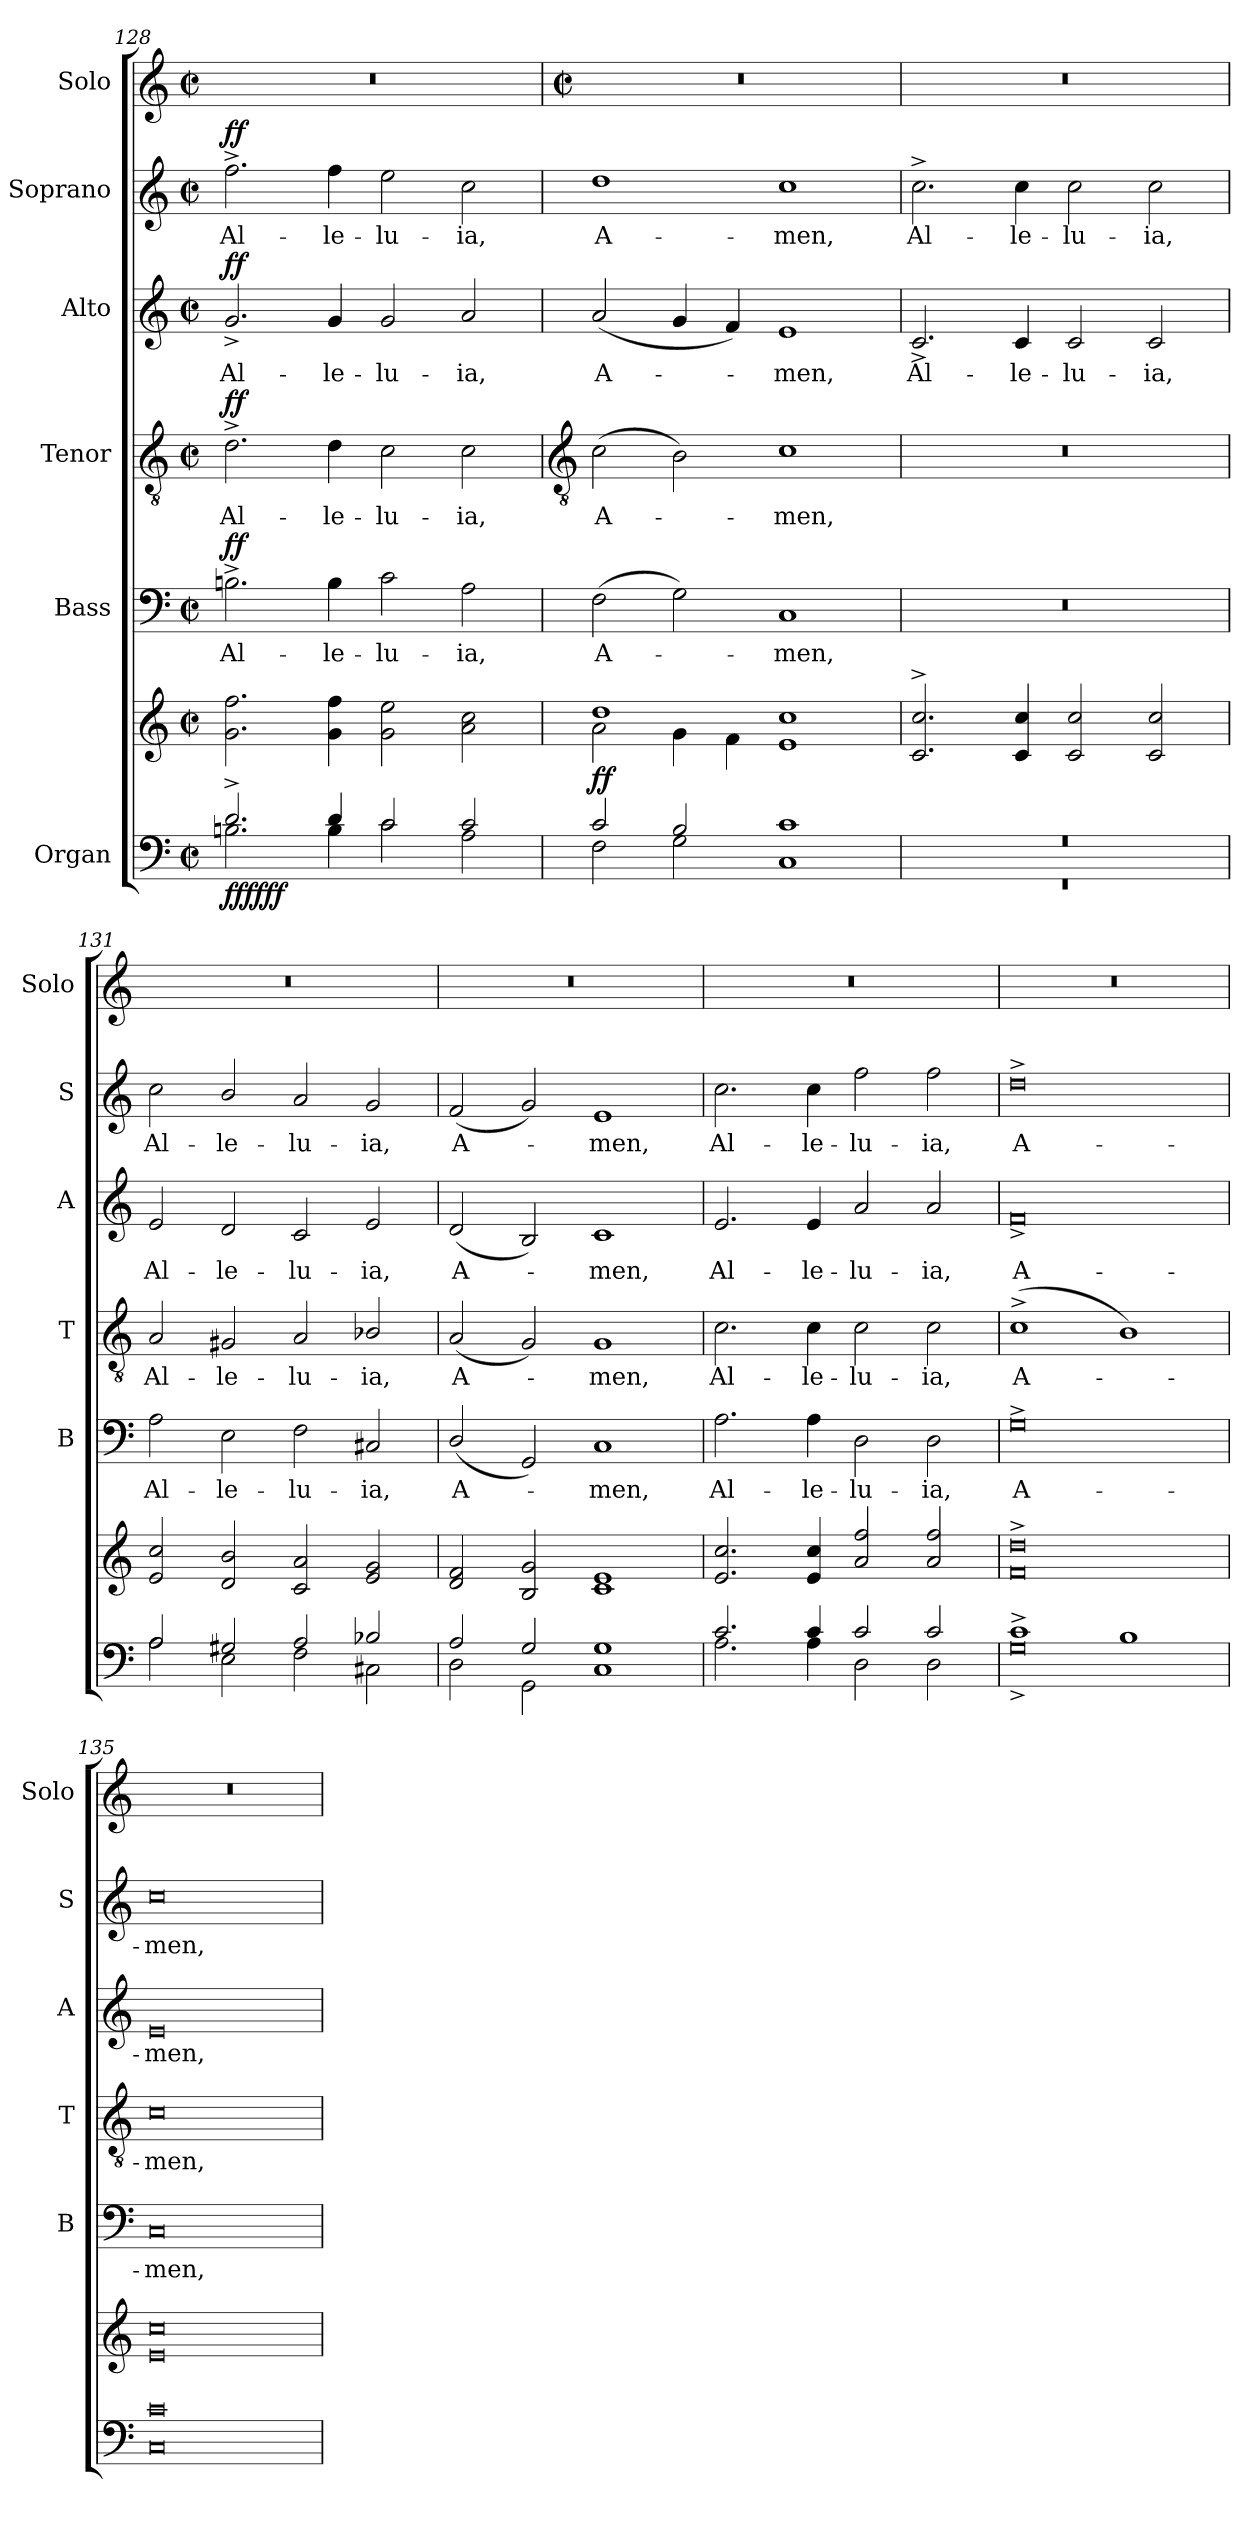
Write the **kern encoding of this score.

**kern	**kern	**dynam	**kern	**text	**dynam	**kern	**text	**dynam	**kern	**text	**dynam	**kern	**text	**dynam	**kern
*part6	*part6	*part6	*part5	*part5	*part5	*part4	*part4	*part4	*part3	*part3	*part3	*part2	*part2	*part2	*part1
*staff7	*staff6	*staff6/7	*staff5	*staff5	*staff5	*staff4	*staff4	*staff4	*staff3	*staff3	*staff3	*staff2	*staff2	*staff2	*staff1
*I"Organ	*	*	*I"Bass	*	*	*I"Tenor	*	*	*I"Alto	*	*	*I"Soprano	*	*	*I"Solo
*	*	*	*I'B	*	*	*I'T	*	*	*I'A	*	*	*I'S	*	*	*I'Solo
*clefF4	*clefG2	*	*clefF4	*	*	*clefGv2	*	*	*clefG2	*	*	*clefG2	*	*	*clefG2
*k[]	*k[]	*	*k[]	*	*	*k[]	*	*	*k[]	*	*	*k[]	*	*	*k[]
*C:	*C:	*	*C:	*	*	*C:	*	*	*C:	*	*	*C:	*	*	*C:
*M4/2	*M4/2	*	*M4/2	*	*	*M4/2	*	*	*M4/2	*	*	*M4/2	*	*	*M4/2
*met(c|)	*met(c|)	*	*met(c|)	*	*	*met(c|)	*	*	*met(c|)	*	*	*met(c|)	*	*	*met(c|)
=128	=128	=128	=128	=128	=128	=128	=128	=128	=128	=128	=128	=128	=128	=128	=128
*^	*	*	*	*	*	*	*	*	*	*	*	*	*	*	*
!	!	!	!LO:DY:b=2	!	!LO:LY:b	!	!	!LO:LY:b	!	!	!LO:LY:b	!	!	!LO:LY:b	!	!
!	!	!	!LO:DY:n=1:b=2	!	!	!	!	!	!	!	!	!	!	!	!	!
!	!	!	!LO:DY:n=2:b	!	!	!LO:DY:b	!	!	!LO:DY:b	!	!	!LO:DY:b	!	!	!LO:DY:b	!
2.d^/	2.Bn\	2.g 2.ff	ff ff ff	2.Bn^	Al-	ff	2.d^	Al-	ff	2.g^	Al-	ff	2.ff^	Al-	ff	0r
!	!	!	!	!	!LO:LY:b	!	!	!LO:LY:b	!	!	!LO:LY:b	!	!	!LO:LY:b	!	!
4d/	4B\	4g 4ff	.	4B	-le-	.	4d	-le-	.	4g	-le-	.	4ff	-le-	.	.
!	!	!	!	!	!LO:LY:b	!	!	!LO:LY:b	!	!	!LO:LY:b	!	!	!LO:LY:b	!	!
2c/	2c\	2g 2ee	.	2c	-lu-	.	2c	-lu-	.	2g	-lu-	.	2ee	-lu-	.	.
!	!	!	!	!	!LO:LY:b	!	!	!LO:LY:b	!	!	!LO:LY:b	!	!	!LO:LY:b	!	!
2c/	2A\	2a 2cc	.	2A	-ia,	.	2c	-ia,	.	2a	-ia,	.	2cc	-ia,	.	.
!!LO:LB:g=z
=129	=129	=129	=129	=129	=129	=129	=129	=129	=129	=129	=129	=129	=129	=129	=129	=129
*	*	*	*	*	*	*	*clefGv2	*	*	*	*	*	*	*	*	*
*	*	*	*	*	*	*	*	*	*	*	*	*	*	*	*	*M4/2
*	*	*	*	*	*	*	*	*	*	*	*	*	*	*	*	*met(c|)
*	*	*^	*	*	*	*	*	*	*	*	*	*	*	*	*	*
!	!	!	!	!LO:DY:b	!	!LO:LY:b	!	!	!LO:LY:b	!	!	!LO:LY:b	!	!	!LO:LY:b	!	!
2c/	2F\	1dd	2a\	ff	(>2F	A-	.	(>2c	A-	.	(<2a	A-	.	1dd	A-	.	0r
2B/	2G\	.	4g\	.	2G)	.	.	2B)	.	.	4g	.	.	.	.	.	.
.	.	.	4f\	.	.	.	.	.	.	.	4f)	.	.	.	.	.	.
!	!	!	!	!	!	!LO:LY:b	!	!	!LO:LY:b	!	!	!LO:LY:b	!	!	!LO:LY:b	!	!
1c/	1C\	1e 1cc	1ryy	.	1C	men,	.	1c	men,	.	1e	men,	.	1cc	-men,	.	.
=130	=130	=130	=130	=130	=130	=130	=130	=130	=130	=130	=130	=130	=130	=130	=130	=130	=130
!	!	!	!	!	!	!	!	!	!	!	!	!LO:LY:b	!	!	!LO:LY:b	!	!
0r	0r	2.c^ 2.cc^	0ryy	.	0r	.	.	0r	.	.	2.c^	Al-	.	2.cc^	Al-	.	0r
!	!	!	!	!	!	!	!	!	!	!	!	!LO:LY:b	!	!	!LO:LY:b	!	!
.	.	4c 4cc	.	.	.	.	.	.	.	.	4c	-le-	.	4cc	-le-	.	.
!	!	!	!	!	!	!	!	!	!	!	!	!LO:LY:b	!	!	!LO:LY:b	!	!
.	.	2c 2cc	.	.	.	.	.	.	.	.	2c	-lu-	.	2cc	-lu-	.	.
!	!	!	!	!	!	!	!	!	!	!	!	!LO:LY:b	!	!	!LO:LY:b	!	!
.	.	2c 2cc	.	.	.	.	.	.	.	.	2c	-ia,	.	2cc	-ia,	.	.
=131	=131	=131	=131	=131	=131	=131	=131	=131	=131	=131	=131	=131	=131	=131	=131	=131	=131
!	!	!	!	!	!	!LO:LY:b	!	!	!LO:LY:b	!	!	!LO:LY:b	!	!	!LO:LY:b	!	!
2A/	2A\	2e 2cc	0ryy	.	2A	Al-	.	2A	Al-	.	2e	Al-	.	2cc	Al-	.	0r
!	!	!	!	!	!	!LO:LY:b	!	!	!LO:LY:b	!	!	!LO:LY:b	!	!	!LO:LY:b	!	!
2G#X/	2E\	2d/ 2b/	.	.	2E\	-le-	.	2G#X/	-le-	.	2d/	-le-	.	2b/	-le-	.	.
!	!	!	!	!	!	!LO:LY:b	!	!	!LO:LY:b	!	!	!LO:LY:b	!	!	!LO:LY:b	!	!
2A/	2F\	2c 2a	.	.	2F	-lu-	.	2A	-lu-	.	2c	-lu-	.	2a	-lu-	.	.
!	!	!	!	!	!	!LO:LY:b	!	!	!LO:LY:b	!	!	!LO:LY:b	!	!	!LO:LY:b	!	!
2B-X/	2C#X\	2e 2g	.	.	2C#X/	-ia,	.	2B-X/	-ia,	.	2e	-ia,	.	2g	-ia,	.	.
=132	=132	=132	=132	=132	=132	=132	=132	=132	=132	=132	=132	=132	=132	=132	=132	=132	=132
!	!	!	!	!	!	!LO:LY:b	!	!	!LO:LY:b	!	!	!LO:LY:b	!	!	!LO:LY:b	!	!
2A/	2D\	2d 2f	0ryy	.	(2D/	A-	.	(<2A	A-	.	(<2d	A-	.	(<2f	A-	.	0r
2G/	2GG\	2B 2g	.	.	2GG)	.	.	2G)	.	.	2B)	.	.	2g)	.	.	.
!	!	!	!	!	!	!LO:LY:b	!	!	!LO:LY:b	!	!	!LO:LY:b	!	!	!LO:LY:b	!	!
1G/	1C\	1c 1e	.	.	1C	men,	.	1G	men,	.	1c	men,	.	1e	men,	.	.
=133	=133	=133	=133	=133	=133	=133	=133	=133	=133	=133	=133	=133	=133	=133	=133	=133	=133
!	!	!	!	!	!	!LO:LY:b	!	!	!LO:LY:b	!	!	!LO:LY:b	!	!	!LO:LY:b	!	!
2.c/	2.A\	2.e 2.cc	0ryy	.	2.A	Al-	.	2.c	Al-	.	2.e	Al-	.	2.cc	Al-	.	0r
!	!	!	!	!	!	!LO:LY:b	!	!	!LO:LY:b	!	!	!LO:LY:b	!	!	!LO:LY:b	!	!
4c/	4A\	4e 4cc	.	.	4A	-le-	.	4c	-le-	.	4e	-le-	.	4cc	-le-	.	.
!	!	!	!	!	!	!LO:LY:b	!	!	!LO:LY:b	!	!	!LO:LY:b	!	!	!LO:LY:b	!	!
2c/	2D\	2a 2ff	.	.	2D	-lu-	.	2c	-lu-	.	2a	-lu-	.	2ff	-lu-	.	.
!	!	!	!	!	!	!LO:LY:b	!	!	!LO:LY:b	!	!	!LO:LY:b	!	!	!LO:LY:b	!	!
2c/	2D\	2a 2ff	.	.	2D	-ia,	.	2c	-ia,	.	2a	-ia,	.	2ff	-ia,	.	.
=134	=134	=134	=134	=134	=134	=134	=134	=134	=134	=134	=134	=134	=134	=134	=134	=134	=134
!	!	!	!	!	!	!LO:LY:b	!	!	!LO:LY:b	!	!	!LO:LY:b	!	!	!LO:LY:b	!	!
1c^/	0G^\	0f^ 0dd^	0ryy	.	0G^	A-	.	(>1c^	A-	.	0f^	A-	.	0dd^	A-	.	0r
1B/	.	.	.	.	.	.	.	1B)	.	.	.	.	.	.	.	.	.
=135	=135	=135	=135	=135	=135	=135	=135	=135	=135	=135	=135	=135	=135	=135	=135	=135	=135
!	!	!	!	!	!	!LO:LY:b	!	!	!LO:LY:b	!	!	!LO:LY:b	!	!	!LO:LY:b	!	!
0c/	0C\	0e 0cc	0ryy	.	0C	-men,	.	0c	men,	.	0e	-men,	.	0cc	-men,	.	0r
*v	*v	*	*	*	*	*	*	*	*	*	*	*	*	*	*	*	*
*	*v	*v	*	*	*	*	*	*	*	*	*	*	*	*	*	*
=	=	=	=	=	=	=	=	=	=	=	=	=	=	=	=
*-	*-	*-	*-	*-	*-	*-	*-	*-	*-	*-	*-	*-	*-	*-	*-
